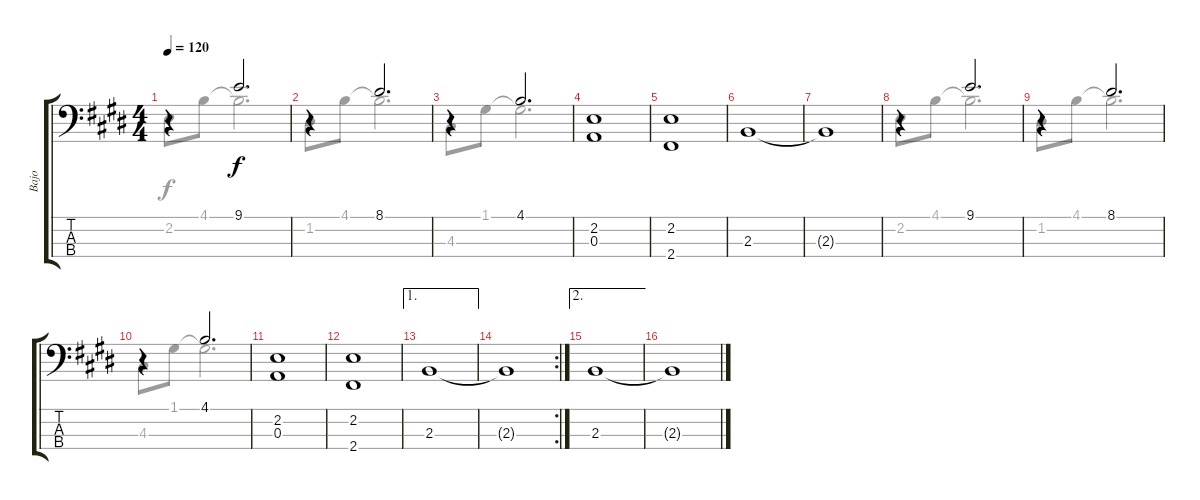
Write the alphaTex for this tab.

\track ("Bajo" "Bajo") {instrument acousticbass}
\staff {score tabs}
\tuning (G2 D2 A1 E1) {hide}
\voice
\ts (4 4)
\tempo 120
\clef f4
\ks e
r.4{dy f} 9.1.2{d} |
r.4 8.1.2{d} |
r.4 4.1.2{d} |
(2.2 0.3).1 |
(2.2 2.4).1 |
2.3.1 |
2.3{t}.1 |
r.4 9.1.2{d} |
r.4 8.1.2{d} |
r.4 4.1.2{d} |
(2.2 0.3).1 |
(2.2 2.4).1 |
\ae 1
2.3.1 |
\rc 2
2.3{t}.1 |
\ae 2
2.3.1 |
2.3{t}.1
\voice
\clef f4
\ottava regular
\simile none
\ks e
2.2.8{dy f} 4.1.8 4.1{t}.2{d} |
1.2.8 4.1.8 4.1{t}.2{d} |
4.3.8 1.1.8 1.1{t}.2{d} |
|
|
|
|
2.2.8 4.1.8 4.1{t}.2{d} |
1.2.8 4.1.8 4.1{t}.2{d} |
4.3.8 1.1.8 1.1{t}.2{d} |
|
|
|
|
|
